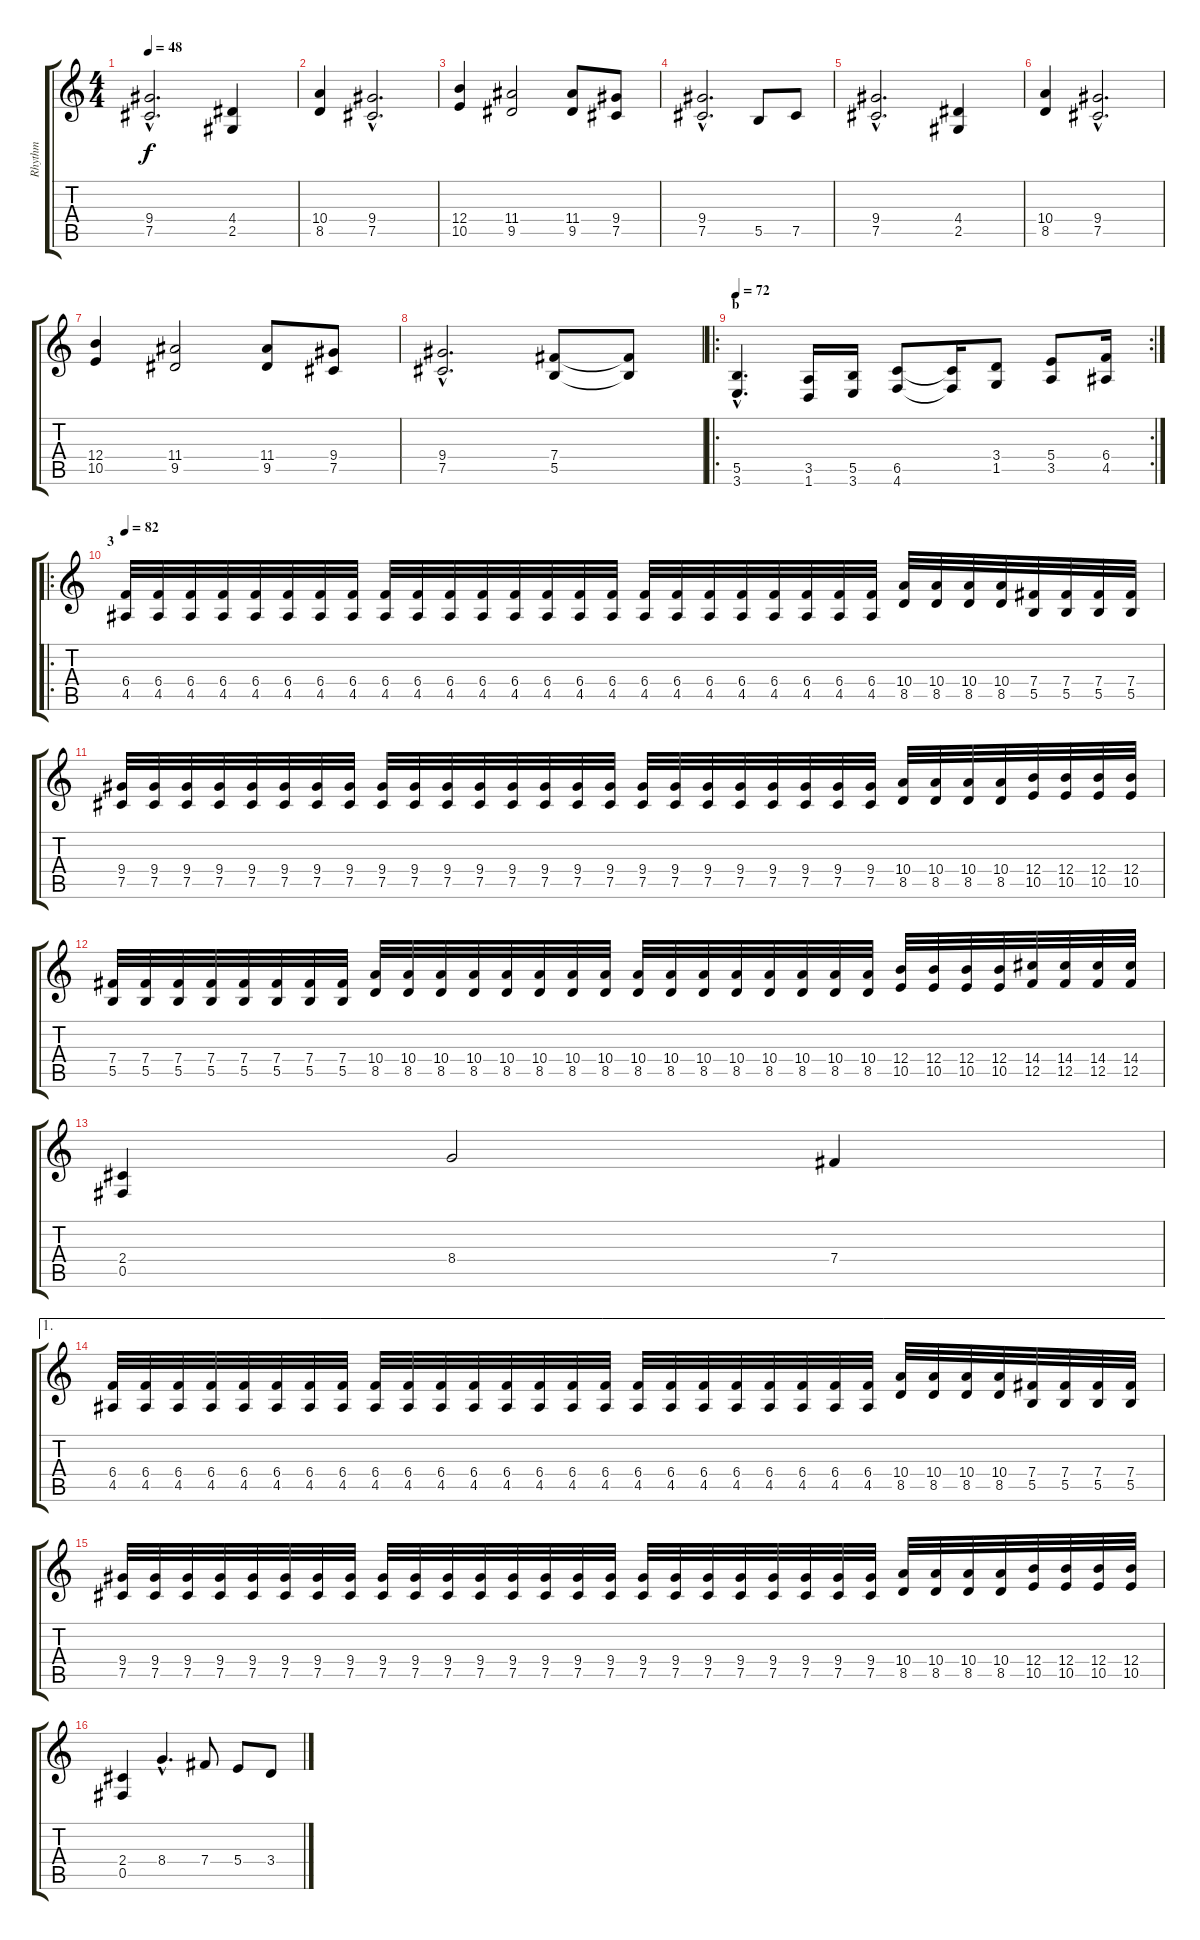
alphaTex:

\track ("Rhythm" "Rhythm") {instrument distortionguitar}
\staff {score tabs}
\tuning (Db4 Ab3 E3 B2 Gb2 Db2) {hide}
\ts (4 4)
\tempo 48
\clef g2
\ks c
(9.4{hac} 7.5{hac}).2{d dy f} (4.4 2.5).4 |
(10.4 8.5).4 (9.4{hac} 7.5{hac}).2{d} |
(12.4 10.5).4 (11.4 9.5).2 (11.4 9.5).8 (9.4 7.5).8 |
(9.4{hac} 7.5{hac}).2{d} 5.5.8 7.5.8 |
(9.4{hac} 7.5{hac}).2{d} (4.4 2.5).4 |
(10.4 8.5).4 (9.4{hac} 7.5{hac}).2{d} |
(12.4 10.5).4 (11.4 9.5).2 (11.4 9.5).8 (9.4 7.5).8 |
(9.4{hac} 7.5{hac}).2{d} (7.4 5.5).8 (7.4{t} 5.5{t}).8 |
\ro
\rc 2
\section ("" "b")
\tempo 72
(5.5{hac} 3.6{hac}).4{d} (3.5 1.6).16 (5.5 3.6).16 (6.5 4.6).8 (6.5{t} 4.6{t}).16 (3.4 1.5).8 (5.4 3.5).8 (6.4 4.5).16 |
\ro
\section ("" "3")
\tempo 82
(6.4 4.5).32 (6.4 4.5).32 (6.4 4.5).32 (6.4 4.5).32 (6.4 4.5).32 (6.4 4.5).32 (6.4 4.5).32 (6.4 4.5).32 (6.4 4.5).32 (6.4 4.5).32 (6.4 4.5).32 (6.4 4.5).32 (6.4 4.5).32 (6.4 4.5).32 (6.4 4.5).32 (6.4 4.5).32 (6.4 4.5).32 (6.4 4.5).32 (6.4 4.5).32 (6.4 4.5).32 (6.4 4.5).32 (6.4 4.5).32 (6.4 4.5).32 (6.4 4.5).32 (10.4 8.5).32 (10.4 8.5).32 (10.4 8.5).32 (10.4 8.5).32 (7.4 5.5).32 (7.4 5.5).32 (7.4 5.5).32 (7.4 5.5).32 |
(9.4 7.5).32 (9.4 7.5).32 (9.4 7.5).32 (9.4 7.5).32 (9.4 7.5).32 (9.4 7.5).32 (9.4 7.5).32 (9.4 7.5).32 (9.4 7.5).32 (9.4 7.5).32 (9.4 7.5).32 (9.4 7.5).32 (9.4 7.5).32 (9.4 7.5).32 (9.4 7.5).32 (9.4 7.5).32 (9.4 7.5).32 (9.4 7.5).32 (9.4 7.5).32 (9.4 7.5).32 (9.4 7.5).32 (9.4 7.5).32 (9.4 7.5).32 (9.4 7.5).32 (10.4 8.5).32 (10.4 8.5).32 (10.4 8.5).32 (10.4 8.5).32 (12.4 10.5).32 (12.4 10.5).32 (12.4 10.5).32 (12.4 10.5).32 |
(7.4 5.5).32 (7.4 5.5).32 (7.4 5.5).32 (7.4 5.5).32 (7.4 5.5).32 (7.4 5.5).32 (7.4 5.5).32 (7.4 5.5).32 (10.4 8.5).32 (10.4 8.5).32 (10.4 8.5).32 (10.4 8.5).32 (10.4 8.5).32 (10.4 8.5).32 (10.4 8.5).32 (10.4 8.5).32 (10.4 8.5).32 (10.4 8.5).32 (10.4 8.5).32 (10.4 8.5).32 (10.4 8.5).32 (10.4 8.5).32 (10.4 8.5).32 (10.4 8.5).32 (12.4 10.5).32 (12.4 10.5).32 (12.4 10.5).32 (12.4 10.5).32 (14.4 12.5).32 (14.4 12.5).32 (14.4 12.5).32 (14.4 12.5).32 |
(2.4 0.5).4 8.4.2 7.4.4 |
\ae 1
(6.4 4.5).32 (6.4 4.5).32 (6.4 4.5).32 (6.4 4.5).32 (6.4 4.5).32 (6.4 4.5).32 (6.4 4.5).32 (6.4 4.5).32 (6.4 4.5).32 (6.4 4.5).32 (6.4 4.5).32 (6.4 4.5).32 (6.4 4.5).32 (6.4 4.5).32 (6.4 4.5).32 (6.4 4.5).32 (6.4 4.5).32 (6.4 4.5).32 (6.4 4.5).32 (6.4 4.5).32 (6.4 4.5).32 (6.4 4.5).32 (6.4 4.5).32 (6.4 4.5).32 (10.4 8.5).32 (10.4 8.5).32 (10.4 8.5).32 (10.4 8.5).32 (7.4 5.5).32 (7.4 5.5).32 (7.4 5.5).32 (7.4 5.5).32 |
(9.4 7.5).32 (9.4 7.5).32 (9.4 7.5).32 (9.4 7.5).32 (9.4 7.5).32 (9.4 7.5).32 (9.4 7.5).32 (9.4 7.5).32 (9.4 7.5).32 (9.4 7.5).32 (9.4 7.5).32 (9.4 7.5).32 (9.4 7.5).32 (9.4 7.5).32 (9.4 7.5).32 (9.4 7.5).32 (9.4 7.5).32 (9.4 7.5).32 (9.4 7.5).32 (9.4 7.5).32 (9.4 7.5).32 (9.4 7.5).32 (9.4 7.5).32 (9.4 7.5).32 (10.4 8.5).32 (10.4 8.5).32 (10.4 8.5).32 (10.4 8.5).32 (12.4 10.5).32 (12.4 10.5).32 (12.4 10.5).32 (12.4 10.5).32 |
(2.4 0.5).4 8.4{hac}.4{d} 7.4.8 5.4.8 3.4.8
